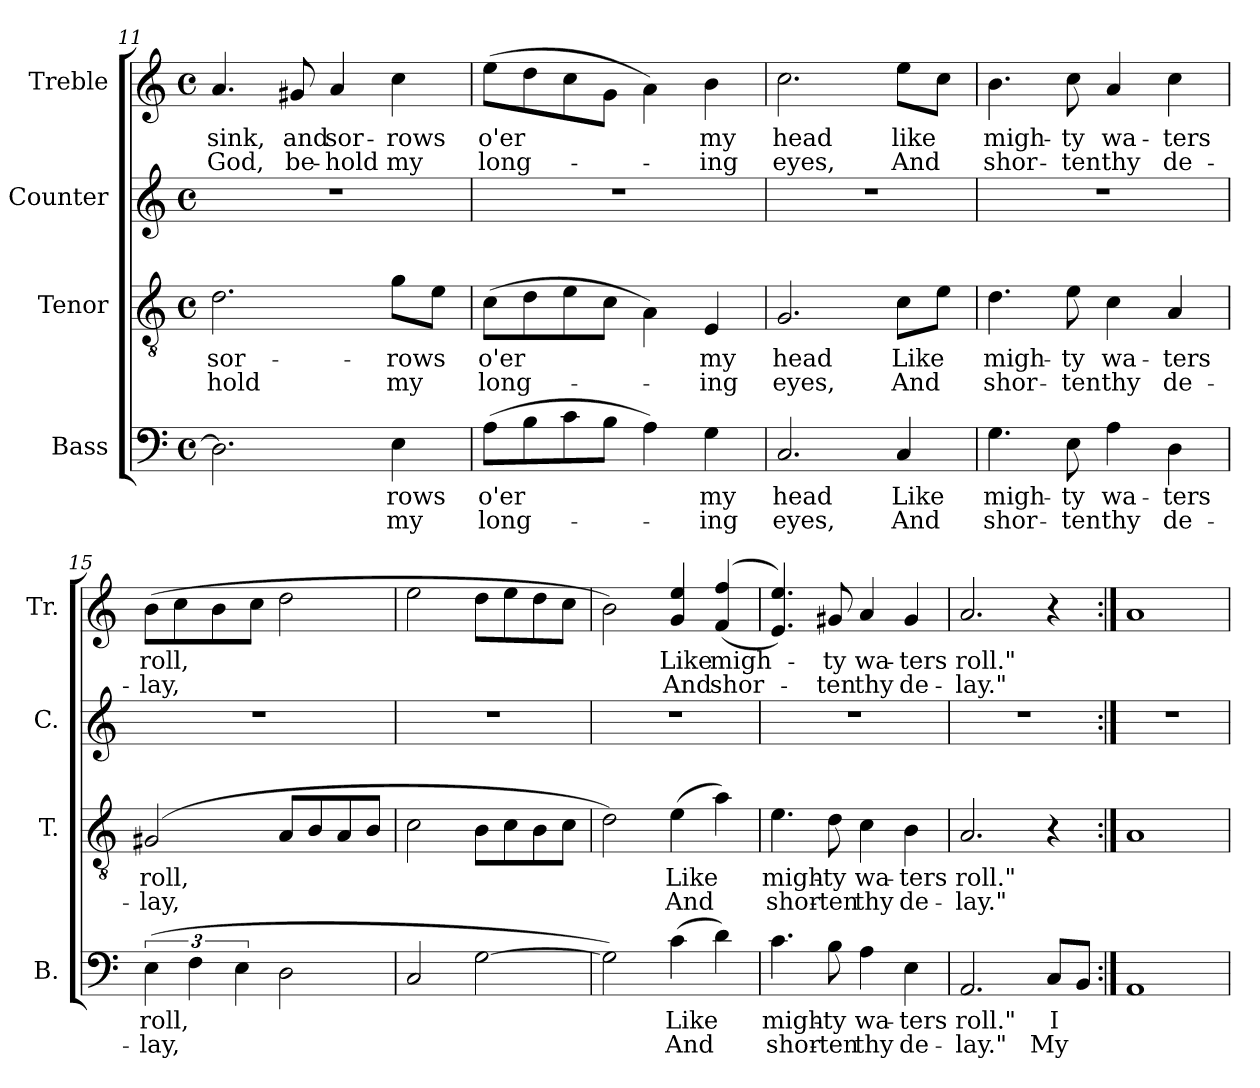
**kern	**text	**text	**kern	**text	**text	**kern	**kern	**text	**text
*part4	*part4	*part4	*part3	*part3	*part3	*part2	*part1	*part1	*part1
*staff4	*staff4	*staff4	*staff3	*staff3	*staff3	*staff2	*staff1	*staff1	*staff1
*I"Bass	*	*	*I"Tenor	*	*	*I"Counter	*I"Treble	*	*
*I'B.	*	*	*I'T.	*	*	*I'C.	*I'Tr.	*	*
*clefF4	*	*	*clefGv2	*	*	*clefG2	*clefG2	*	*
*k[]	*	*	*k[]	*	*	*k[]	*k[]	*	*
*M4/4	*	*	*M4/4	*	*	*M4/4	*M4/4	*	*
*met(c)	*	*	*met(c)	*	*	*met(c)	*met(c)	*	*
=11	=11	=11	=11	=11	=11	=11	=11	=11	=11
2.D\]	.	.	2.d\	sor-	-hold	1r	4.a/	sink,	God,
.	.	.	.	.	.	.	8g#X/	and	be-
.	.	.	.	.	.	.	4a/	sor-	-hold
4E\	-rows	my	8g\L	-rows	my	.	4cc\	-rows	my
.	.	.	8e\J	.	.	.	.	.	.
=12	=12	=12	=12	=12	=12	=12	=12	=12	=12
(8A\L	o'er	long-	(8c\L	o'er	long-	1r	(8ee\L	o'er	long-
8B\	.	.	8d\	.	.	.	8dd\	.	.
8c\	.	.	8e\	.	.	.	8cc\	.	.
8B\J	.	.	8c\J	.	.	.	8g\J	.	.
4A\)	.	.	4A\)	.	.	.	4a\)	.	.
4G\	my	-ing	4E/	my	-ing	.	4b\	my	-ing
=13	=13	=13	=13	=13	=13	=13	=13	=13	=13
2.C/	head	eyes,	2.G/	head	eyes,	1r	2.cc\	head	eyes,
4C/	Like	And	8c\L	Like	And	.	8ee\L	like	And
.	.	.	8e\J	.	.	.	8cc\J	.	.
=14	=14	=14	=14	=14	=14	=14	=14	=14	=14
4.G\	migh-	shor-	4.d\	migh-	shor-	1r	4.b\	migh-	shor-
8E\	-ty	-ten	8e\	-ty	-ten	.	8cc\	-ty	-ten
4A\	wa-	thy	4c\	wa-	thy	.	4a/	wa-	thy
4D\	-ters	de-	4A/	-ters	de-	.	4cc\	-ters	de-
!!LO:LB:g=z
=15	=15	=15	=15	=15	=15	=15	=15	=15	=15
(6E\	roll,	-lay,	(2G#X/	roll,	-lay,	1r	(8b\L	roll,	-lay,
.	.	.	.	.	.	.	8cc\	.	.
6F\	.	.	.	.	.	.	.	.	.
.	.	.	.	.	.	.	8b\	.	.
6E\	.	.	.	.	.	.	.	.	.
.	.	.	.	.	.	.	8cc\J	.	.
2D\	.	.	8A/L	.	.	.	2dd\	.	.
.	.	.	8B/	.	.	.	.	.	.
.	.	.	8A/	.	.	.	.	.	.
.	.	.	8B/J	.	.	.	.	.	.
=16	=16	=16	=16	=16	=16	=16	=16	=16	=16
2C/	.	.	2c\	.	.	1r	2ee\	.	.
[2G\	.	.	8B\L	.	.	.	8dd\L	.	.
.	.	.	8c\	.	.	.	8ee\	.	.
.	.	.	8B\	.	.	.	8dd\	.	.
.	.	.	8c\J	.	.	.	8cc\J	.	.
=17	=17	=17	=17	=17	=17	=17	=17	=17	=17
2G\])	.	.	2d\)	.	.	1r	2b\)	.	.
(4c\	Like	And	(4e\	Like	And	.	4g/ 4ee/	Like	And
4d\)	.	.	4a\)	.	.	.	((>4f/ 4ff/	migh-	shor-
=18	=18	=18	=18	=18	=18	=18	=18	=18	=18
4.c\	migh-	shor-	4.e\	migh-	shor-	1r	4.e/ 4.ee/))	.	.
8B\	-ty	-ten	8d\	-ty	-ten	.	8g#X/	-ty	-ten
4A\	wa-	thy	4c\	wa-	thy	.	4a/	wa-	thy
4E\	-ters	de-	4B\	-ters	de-	.	4g#/	-ters	de-
=19	=19	=19	=19	=19	=19	=19	=19	=19	=19
2.AA/	roll."	-lay."	2.A/	roll."	-lay."	1r	2.a/	roll."	-lay."
8C/L	I	My	4r	.	.	.	4r	.	.
8BB/J	.	.	.	.	.	.	.	.	.
=20:|!	=20:|!	=20:|!	=20:|!	=20:|!	=20:|!	=20:|!	=20:|!	=20:|!	=20:|!
1AA	.	.	1A	.	.	1r	1a	.	.
=	=	=	=	=	=	=	=	=	=
*-	*-	*-	*-	*-	*-	*-	*-	*-	*-
